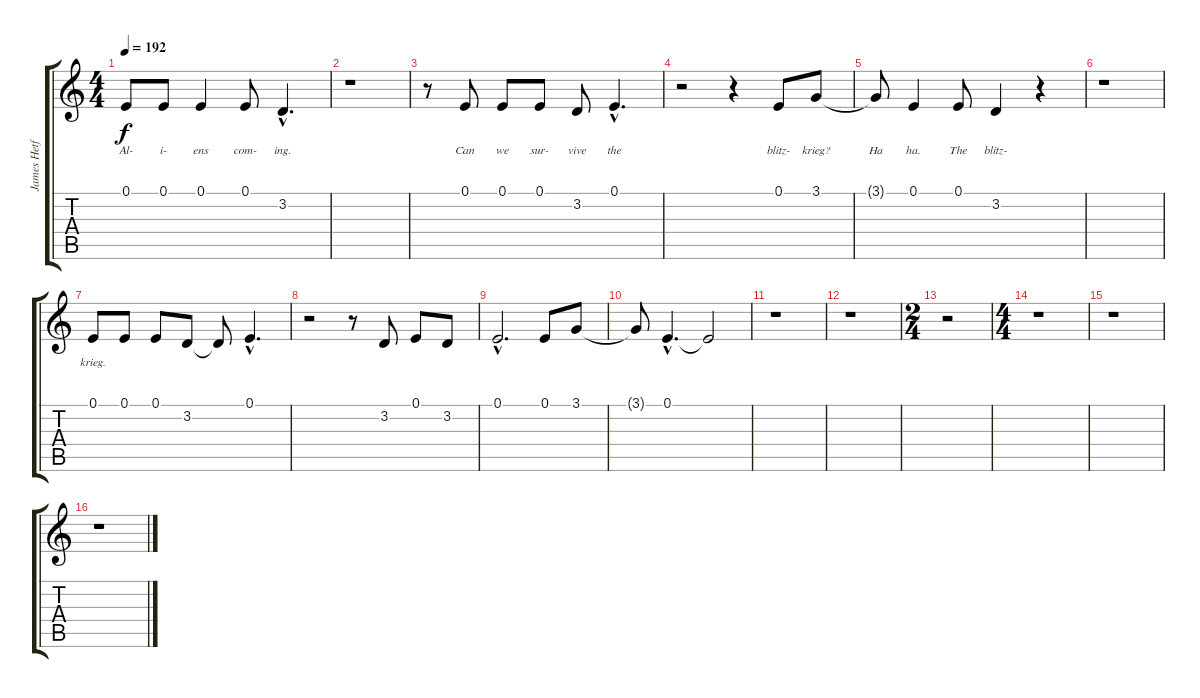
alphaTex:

\track ("James Hetfield (Voice)" "James Hetf") {instrument harmonica}
\staff {score tabs}
\tuning (E4 B3 G3 D3 A2 E2) {hide}
\ts (4 4)
\tempo 192
\clef g2
\ks c
0.1{t}.8{lyrics (0 "Al-") lyrics (1 "") lyrics (2 "") lyrics (3 "") lyrics (4 "") dy f} 0.1.8{lyrics (0 "i-") lyrics (1 "") lyrics (2 "") lyrics (3 "") lyrics (4 "")} 0.1.4{lyrics (0 "ens") lyrics (1 "") lyrics (2 "") lyrics (3 "") lyrics (4 "")} 0.1.8{lyrics (0 "com-") lyrics (1 "") lyrics (2 "") lyrics (3 "") lyrics (4 "")} 3.2{hac}.4{d lyrics (0 "ing.") lyrics (1 "") lyrics (2 "") lyrics (3 "") lyrics (4 "")} |
r.1 |
r.8 0.1.8{lyrics (0 "Can") lyrics (1 "") lyrics (2 "") lyrics (3 "") lyrics (4 "")} 0.1.8{lyrics (0 "we") lyrics (1 "") lyrics (2 "") lyrics (3 "") lyrics (4 "")} 0.1.8{lyrics (0 "sur-") lyrics (1 "") lyrics (2 "") lyrics (3 "") lyrics (4 "")} 3.2.8{lyrics (0 "vive") lyrics (1 "") lyrics (2 "") lyrics (3 "") lyrics (4 "")} 0.1{hac}.4{d lyrics (0 "the") lyrics (1 "") lyrics (2 "") lyrics (3 "") lyrics (4 "")} |
r.2 r.4 0.1.8{lyrics (0 "blitz-") lyrics (1 "") lyrics (2 "") lyrics (3 "") lyrics (4 "")} 3.1.8{lyrics (0 "krieg?") lyrics (1 "") lyrics (2 "") lyrics (3 "") lyrics (4 "")} |
3.1{t}.8{lyrics (0 "Ha") lyrics (1 "") lyrics (2 "") lyrics (3 "") lyrics (4 "")} 0.1.4{lyrics (0 "ha.") lyrics (1 "") lyrics (2 "") lyrics (3 "") lyrics (4 "")} 0.1.8{lyrics (0 "The") lyrics (1 "") lyrics (2 "") lyrics (3 "") lyrics (4 "")} 3.2.4{lyrics (0 "blitz-") lyrics (1 "") lyrics (2 "") lyrics (3 "") lyrics (4 "")} r.4 |
r.1 |
0.1.8{lyrics (0 "krieg.") lyrics (1 "") lyrics (2 "") lyrics (3 "") lyrics (4 "")} 0.1.8 0.1.8 3.2.8 3.2{t}.8 0.1{hac}.4{d} |
r.2 r.8 3.2.8 0.1.8 3.2.8 |
0.1{hac}.2{d} 0.1.8 3.1.8 |
3.1{t}.8 0.1{hac}.4{d} 0.1{t}.2 |
r.1 |
r.1 |
\ts (2 4)
r.2 |
\ts (4 4)
r.1 |
r.1 |
r.1
